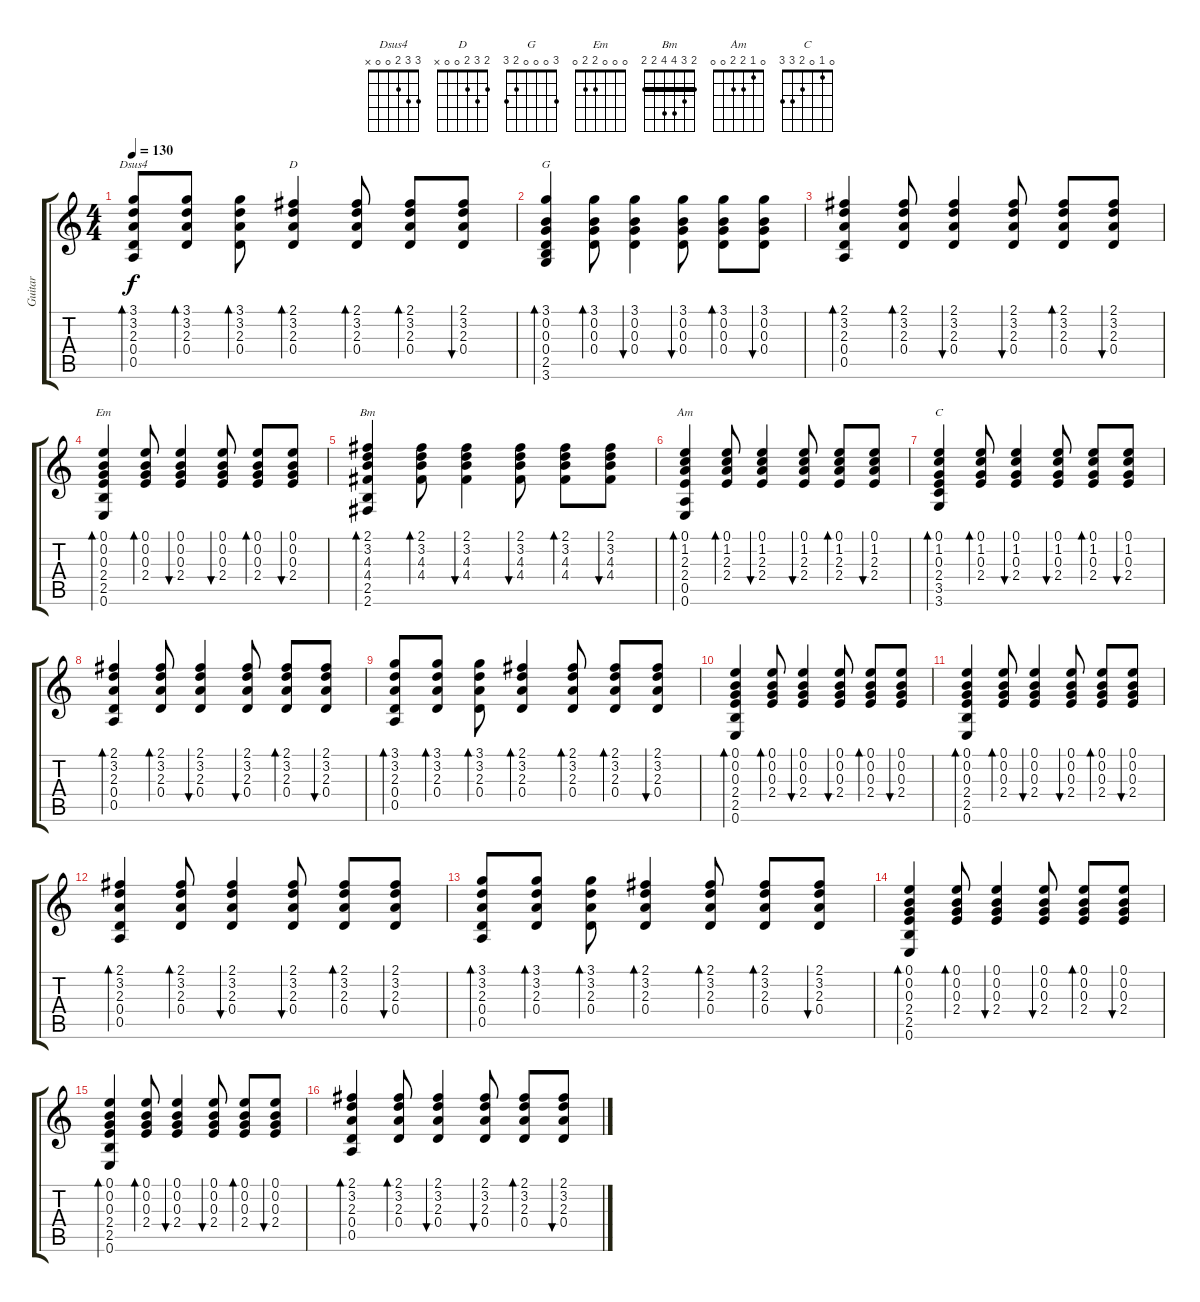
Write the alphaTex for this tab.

\track ("Guitar" "Guitar") {instrument acousticguitarsteel}
\staff {score tabs}
\tuning (E4 B3 G3 D3 A2 E2) {hide}
\chord ("Dsus4" 3 3 2 0 0 x)
\chord ("D" 2 3 2 0 0 x)
\chord ("G" 3 0 0 0 2 3)
\chord ("Em" 0 0 0 2 2 0)
\chord ("Bm" 2 3 4 4 2 2) {barre 2}
\chord ("Am" 0 1 2 2 0 0)
\chord ("C" 0 1 0 2 3 3)
\ts (4 4)
\tempo 130
\clef g2
\ks c
(3.1 3.2 2.3 0.4 0.5).8{bd 120 ch "Dsus4" dy f} (3.1 3.2 2.3 0.4).8{bd 120} (3.1 3.2 2.3 0.4).8{bd 120} (2.1 3.2 2.3 0.4).4{bd 120 ch "D"} (2.1 3.2 2.3 0.4).8{bd 120} (2.1 3.2 2.3 0.4).8{bd 120} (2.1 3.2 2.3 0.4).8{bu 120} |
(3.1 0.2 0.3 0.4 2.5 3.6).4{bd 120 ch "G"} (3.1 0.2 0.3 0.4).8{bd 120} (3.1 0.2 0.3 0.4).4{bu 120} (3.1 0.2 0.3 0.4).8{bu 120} (3.1 0.2 0.3 0.4).8{bd 120} (3.1 0.2 0.3 0.4).8{bu 120} |
(2.1 3.2 2.3 0.4 0.5).4{bd 120} (2.1 3.2 2.3 0.4).8{bd 120} (2.1 3.2 2.3 0.4).4{bu 120} (2.1 3.2 2.3 0.4).8{bu 120} (2.1 3.2 2.3 0.4).8{bd 120} (2.1 3.2 2.3 0.4).8{bu 120} |
(0.1 0.2 0.3 2.4 2.5 0.6).4{bd 120 ch "Em"} (0.1 0.2 0.3 2.4).8{bd 120} (0.1 0.2 0.3 2.4).4{bu 120} (0.1 0.2 0.3 2.4).8{bu 120} (0.1 0.2 0.3 2.4).8{bd 120} (0.1 0.2 0.3 2.4).8{bu 120} |
(2.1 3.2 4.3 4.4 2.5 2.6).4{bd 120 ch "Bm"} (2.1 3.2 4.3 4.4).8{bd 120} (2.1 3.2 4.3 4.4).4{bu 120} (2.1 3.2 4.3 4.4).8{bu 120} (2.1 3.2 4.3 4.4).8{bd 120} (2.1 3.2 4.3 4.4).8{bu 120} |
(0.1 1.2 2.3 2.4 0.5 0.6).4{bd 120 ch "Am"} (0.1 1.2 2.3 2.4).8{bd 120} (0.1 1.2 2.3 2.4).4{bu 120} (0.1 1.2 2.3 2.4).8{bu 120} (0.1 1.2 2.3 2.4).8{bd 120} (0.1 1.2 2.3 2.4).8{bu 120} |
(0.1 1.2 0.3 2.4 3.5 3.6).4{bd 120 ch "C"} (0.1 1.2 0.3 2.4).8{bd 120} (0.1 1.2 0.3 2.4).4{bu 120} (0.1 1.2 0.3 2.4).8{bu 120} (0.1 1.2 0.3 2.4).8{bd 120} (0.1 1.2 0.3 2.4).8{bu 120} |
(2.1 3.2 2.3 0.4 0.5).4{bd 120} (2.1 3.2 2.3 0.4).8{bd 120} (2.1 3.2 2.3 0.4).4{bu 120} (2.1 3.2 2.3 0.4).8{bu 120} (2.1 3.2 2.3 0.4).8{bd 120} (2.1 3.2 2.3 0.4).8{bu 120} |
(3.1 3.2 2.3 0.4 0.5).8{bd 120} (3.1 3.2 2.3 0.4).8{bd 120} (3.1 3.2 2.3 0.4).8{bd 120} (2.1 3.2 2.3 0.4).4{bd 120} (2.1 3.2 2.3 0.4).8{bd 120} (2.1 3.2 2.3 0.4).8{bd 120} (2.1 3.2 2.3 0.4).8{bu 120} |
(0.1 0.2 0.3 2.4 2.5 0.6).4{bd 120} (0.1 0.2 0.3 2.4).8{bd 120} (0.1 0.2 0.3 2.4).4{bu 120} (0.1 0.2 0.3 2.4).8{bu 120} (0.1 0.2 0.3 2.4).8{bd 120} (0.1 0.2 0.3 2.4).8{bu 120} |
(0.1 0.2 0.3 2.4 2.5 0.6).4{bd 120} (0.1 0.2 0.3 2.4).8{bd 120} (0.1 0.2 0.3 2.4).4{bu 120} (0.1 0.2 0.3 2.4).8{bu 120} (0.1 0.2 0.3 2.4).8{bd 120} (0.1 0.2 0.3 2.4).8{bu 120} |
(2.1 3.2 2.3 0.4 0.5).4{bd 120} (2.1 3.2 2.3 0.4).8{bd 120} (2.1 3.2 2.3 0.4).4{bu 120} (2.1 3.2 2.3 0.4).8{bu 120} (2.1 3.2 2.3 0.4).8{bd 120} (2.1 3.2 2.3 0.4).8{bu 120} |
(3.1 3.2 2.3 0.4 0.5).8{bd 120} (3.1 3.2 2.3 0.4).8{bd 120} (3.1 3.2 2.3 0.4).8{bd 120} (2.1 3.2 2.3 0.4).4{bd 120} (2.1 3.2 2.3 0.4).8{bd 120} (2.1 3.2 2.3 0.4).8{bd 120} (2.1 3.2 2.3 0.4).8{bu 120} |
(0.1 0.2 0.3 2.4 2.5 0.6).4{bd 120} (0.1 0.2 0.3 2.4).8{bd 120} (0.1 0.2 0.3 2.4).4{bu 120} (0.1 0.2 0.3 2.4).8{bu 120} (0.1 0.2 0.3 2.4).8{bd 120} (0.1 0.2 0.3 2.4).8{bu 120} |
(0.1 0.2 0.3 2.4 2.5 0.6).4{bd 120} (0.1 0.2 0.3 2.4).8{bd 120} (0.1 0.2 0.3 2.4).4{bu 120} (0.1 0.2 0.3 2.4).8{bu 120} (0.1 0.2 0.3 2.4).8{bd 120} (0.1 0.2 0.3 2.4).8{bu 120} |
(2.1 3.2 2.3 0.4 0.5).4{bd 120} (2.1 3.2 2.3 0.4).8{bd 120} (2.1 3.2 2.3 0.4).4{bu 120} (2.1 3.2 2.3 0.4).8{bu 120} (2.1 3.2 2.3 0.4).8{bd 120} (2.1 3.2 2.3 0.4).8{bu 120}
